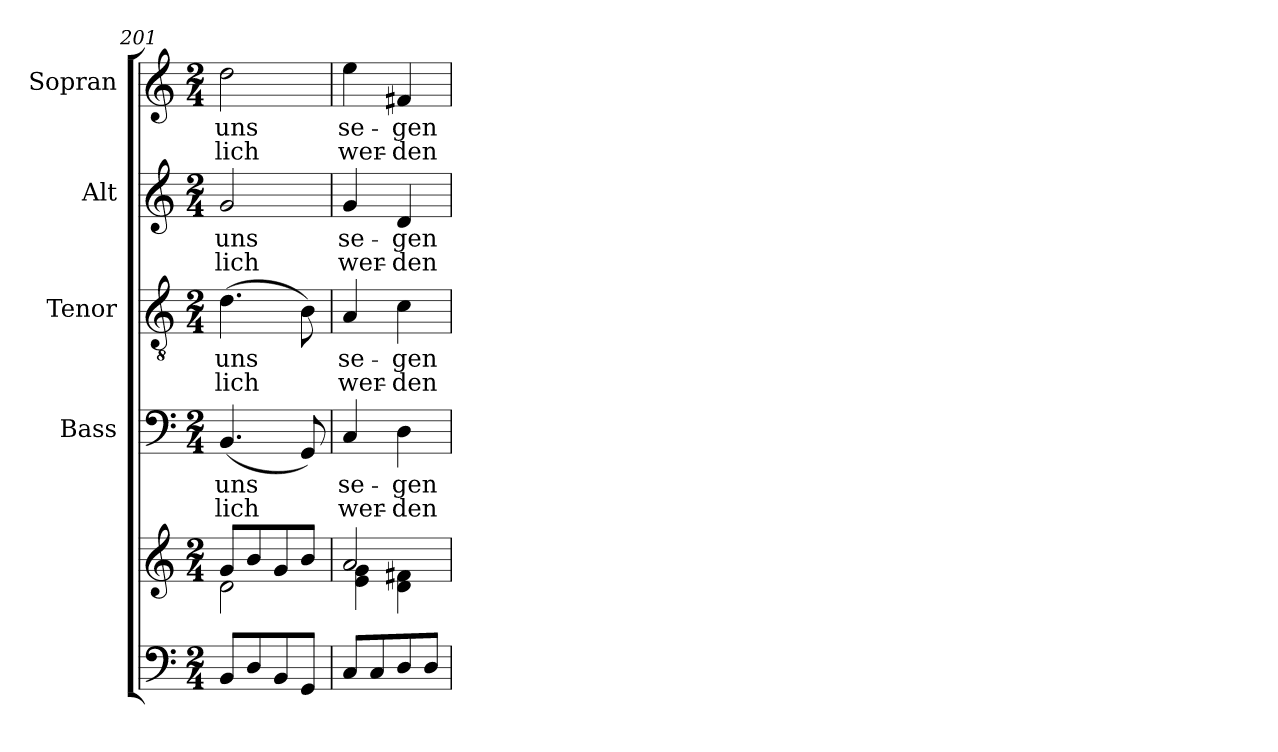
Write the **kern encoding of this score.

**kern	**kern	**kern	**text	**text	**kern	**text	**text	**kern	**text	**text	**kern	**text	**text
*part5	*part5	*part4	*part4	*part4	*part3	*part3	*part3	*part2	*part2	*part2	*part1	*part1	*part1
*staff6	*staff5	*staff4	*staff4	*staff4	*staff3	*staff3	*staff3	*staff2	*staff2	*staff2	*staff1	*staff1	*staff1
*	*	*I"Bass	*	*	*I"Tenor	*	*	*I"Alt	*	*	*I"Sopran	*	*
*	*	*I'B.	*	*	*I'T.	*	*	*I'A.	*	*	*I'S.	*	*
*clefF4	*clefG2	*clefF4	*	*	*clefGv2	*	*	*clefG2	*	*	*clefG2	*	*
*k[]	*k[]	*k[]	*	*	*k[]	*	*	*k[]	*	*	*k[]	*	*
*C:	*C:	*C:	*	*	*C:	*	*	*C:	*	*	*C:	*	*
*M2/4	*M2/4	*M2/4	*	*	*M2/4	*	*	*M2/4	*	*	*M2/4	*	*
=201	=201	=201	=201	=201	=201	=201	=201	=201	=201	=201	=201	=201	=201
*	*^	*	*	*	*	*	*	*	*	*	*	*	*
!	!	!	!	!LO:LY:b	!LO:LY:b	!	!LO:LY:b	!LO:LY:b	!	!LO:LY:b	!LO:LY:b	!	!LO:LY:b	!LO:LY:b
8BB/L	8g/L	2d\	(<4.BB/	uns	-lich	(>4.d\	uns	-lich	2g/	uns	-lich	2dd\	uns	-lich
8D/	8b/	.	.	.	.	.	.	.	.	.	.	.	.	.
8BB/	8g/	.	.	.	.	.	.	.	.	.	.	.	.	.
8GG/J	8b/J	.	8GG/)	.	.	8B\)	.	.	.	.	.	.	.	.
=202	=202	=202	=202	=202	=202	=202	=202	=202	=202	=202	=202	=202	=202	=202
!	!	!	!	!LO:LY:b	!LO:LY:b	!	!LO:LY:b	!LO:LY:b	!	!LO:LY:b	!LO:LY:b	!	!LO:LY:b	!LO:LY:b
8C/L	2a/	4e\ 4g\	4C/	se-	wer-	4A/	se-	wer-	4g/	se-	wer-	4ee\	se-	wer-
8C/	.	.	.	.	.	.	.	.	.	.	.	.	.	.
!	!	!	!	!LO:LY:b	!LO:LY:b	!	!LO:LY:b	!LO:LY:b	!	!LO:LY:b	!LO:LY:b	!	!LO:LY:b	!LO:LY:b
8D/	.	4d\ 4f#X\	4D\	-gen-	-den	4c\	-gen-	-den	4d/	-gen-	-den	4f#X/	-gen-	-den
8D/J	.	.	.	.	.	.	.	.	.	.	.	.	.	.
*	*v	*v	*	*	*	*	*	*	*	*	*	*	*	*
=	=	=	=	=	=	=	=	=	=	=	=	=	=
*-	*-	*-	*-	*-	*-	*-	*-	*-	*-	*-	*-	*-	*-
